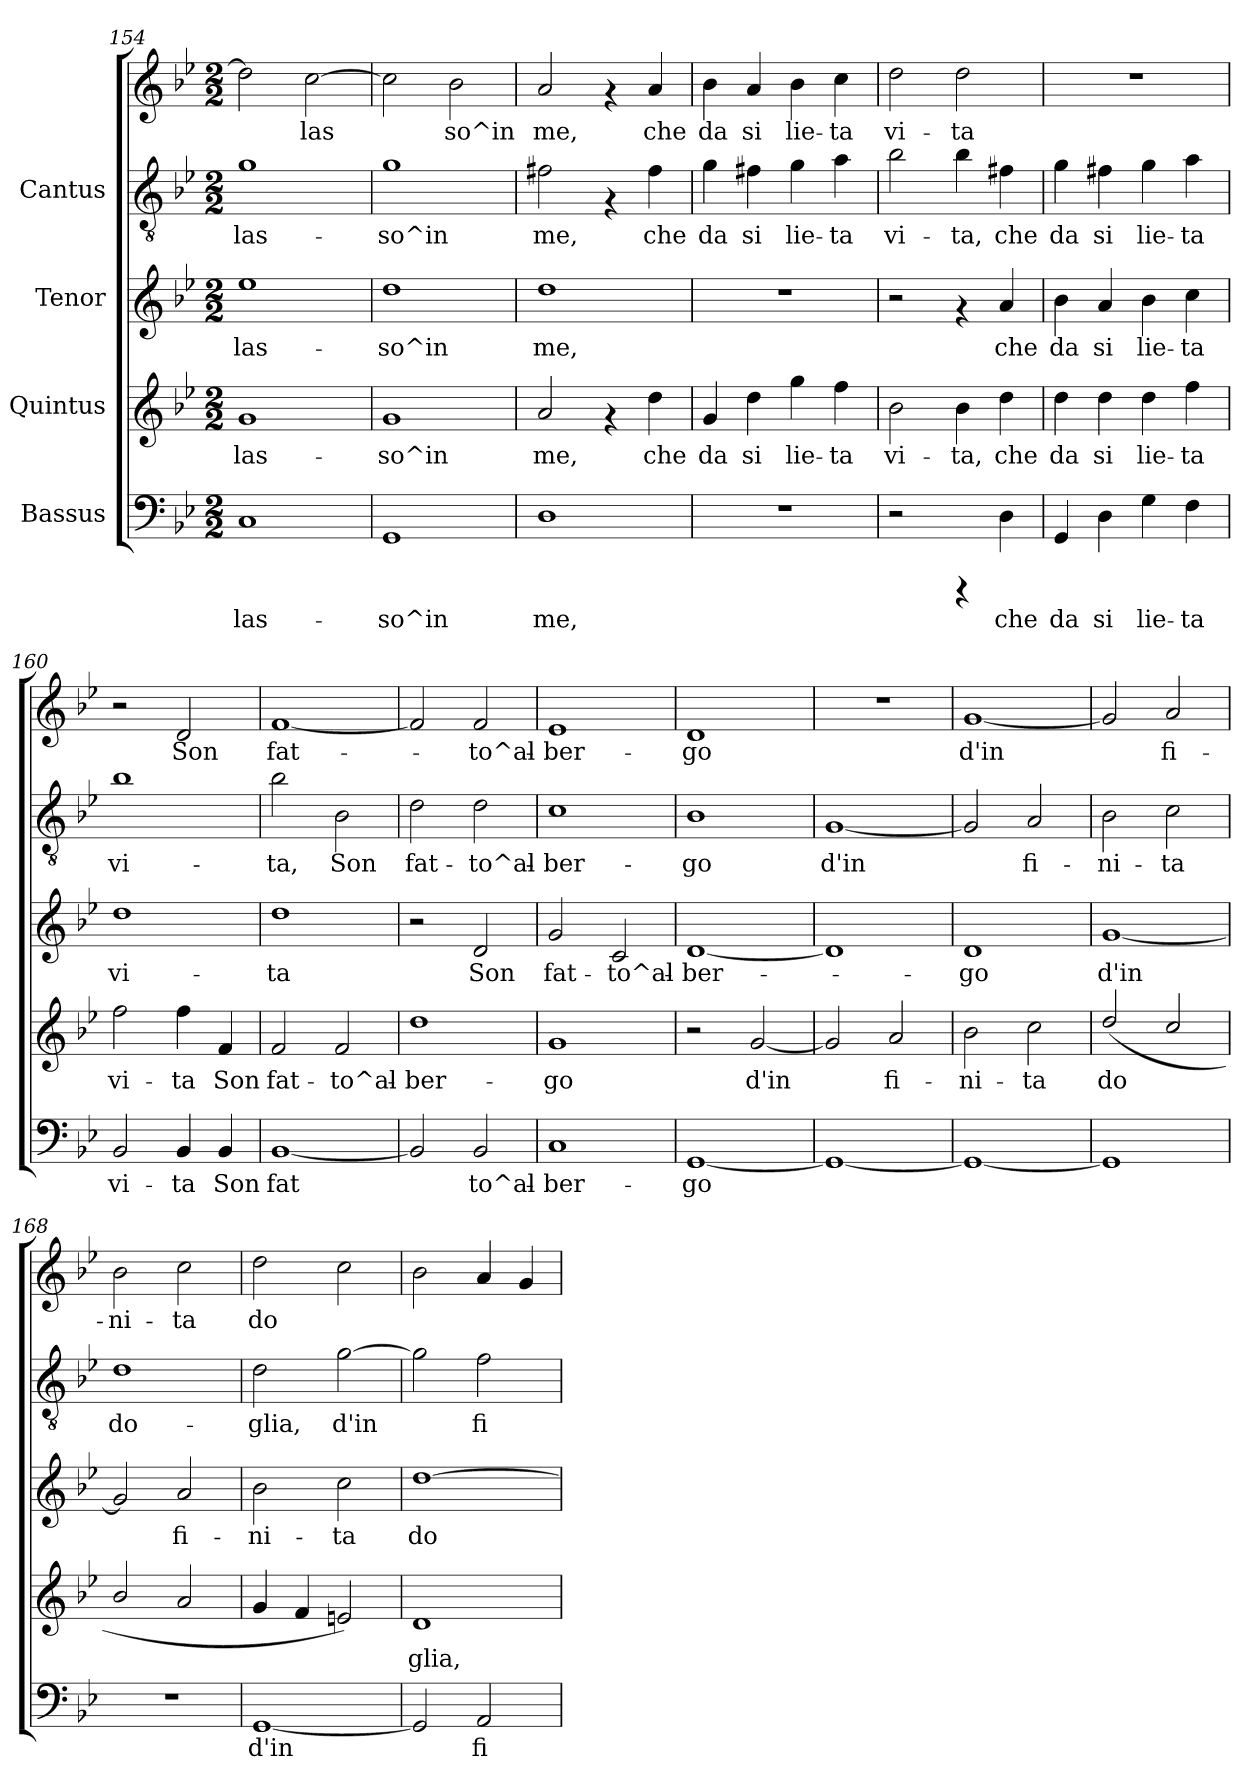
**kern	**text	**kern	**text	**kern	**text	**kern	**text	**kern	**text
*part4	*part4	*part3	*part3	*part2	*part2	*part1	*part1	*part1	*part1
*staff5	*staff5	*staff4	*staff4	*staff3	*staff3	*staff2	*staff2	*staff1	*staff1
*I"Bassus	*	*I"Quintus	*	*I"Tenor	*	*I"Cantus	*	*	*
*clefF4	*	*clefG2	*	*clefG2	*	*clefGv2	*	*clefG2	*
*k[b-e-]	*	*k[b-e-]	*	*k[b-e-]	*	*k[b-e-]	*	*k[b-e-]	*
*B-:	*	*B-:	*	*B-:	*	*B-:	*	*B-:	*
*M2/2	*	*M2/2	*	*M2/2	*	*M2/2	*	*M2/2	*
=154	=154	=154	=154	=154	=154	=154	=154	=154	=154
!	!LO:LY:b:cj	!	!LO:LY:b:cj	!	!LO:LY:b:cj	!	!LO:LY:b:cj	!	!LO:LY:b:cj
1C	las-	1g	las-	1ee-	las-	1g	-las-	2dd\]	.
!	!	!	!	!	!	!	!	!	!LO:LY:b:cj
.	.	.	.	.	.	.	.	[>2cc\	las-
=155	=155	=155	=155	=155	=155	=155	=155	=155	=155
!	!LO:LY:b:cj	!	!LO:LY:b:cj	!	!LO:LY:b:cj	!	!LO:LY:b:cj	!	!LO:LY:b:cj
1GG	-so^in	1g	-so^in	1dd	-so^in	1g	so^in	2cc\]	-
!	!	!	!	!	!	!	!	!	!LO:LY:b:cj
.	.	.	.	.	.	.	.	2b-\	so^in
=156	=156	=156	=156	=156	=156	=156	=156	=156	=156
!	!LO:LY:b:cj	!	!LO:LY:b:cj	!	!LO:LY:b:cj	!	!LO:LY:b:cj	!	!LO:LY:b:cj
1D	me,	2a/	me,	1dd	me,	2f#X\	me,	2a/	me,
.	.	4rf	.	.	.	4rF	.	4rf	.
!	!	!	!LO:LY:b:cj	!	!	!	!LO:LY:b:cj	!	!LO:LY:b:cj
.	.	4dd\	che	.	.	4f#\	che	4a/	che
=157	=157	=157	=157	=157	=157	=157	=157	=157	=157
!	!	!	!LO:LY:b:cj	!	!	!	!LO:LY:b:cj	!	!LO:LY:b:cj
1r	.	4g/	da	1r	.	4g\	da	4b-\	da
!	!	!	!LO:LY:b:cj	!	!	!	!LO:LY:b:cj	!	!LO:LY:b:cj
.	.	4dd\	si	.	.	4f#X\	si	4a/	si
!	!	!	!LO:LY:b:cj	!	!	!	!LO:LY:b:cj	!	!LO:LY:b:cj
.	.	4gg\	lie-	.	.	4g\	lie-	4b-\	lie-
!	!	!	!LO:LY:b:cj	!	!	!	!LO:LY:b:cj	!	!LO:LY:b:cj
.	.	4ff\	-ta	.	.	4a\	-ta	4cc\	-ta
!!LO:PB:g=z
=158	=158	=158	=158	=158	=158	=158	=158	=158	=158
!	!	!	!LO:LY:b:cj	!	!	!	!LO:LY:b:cj	!	!LO:LY:b:cj
2r	.	2b-\	vi-	2r	.	2b-\	vi-	2dd\	vi-
!	!	!	!LO:LY:b:cj	!	!	!	!LO:LY:b:cj	!	!LO:LY:b:cj
4rCCC	.	4b-\	-ta,	4rf	.	4b-\	-ta,	2dd\	-ta
!	!LO:LY:b:cj	!	!LO:LY:b:cj	!	!LO:LY:b:cj	!	!LO:LY:b:cj	!	!
4D\	che	4dd\	che	4a/	che	4f#X\	che	.	.
=159	=159	=159	=159	=159	=159	=159	=159	=159	=159
!	!LO:LY:b:cj	!	!LO:LY:b:cj	!	!LO:LY:b:cj	!	!LO:LY:b:cj	!	!
4GG/	da	4dd\	da	4b-\	da	4g\	da	1r	.
!	!LO:LY:b:cj	!	!LO:LY:b:cj	!	!LO:LY:b:cj	!	!LO:LY:b:cj	!	!
4D\	si	4dd\	si	4a/	si	4f#X\	si	.	.
!	!LO:LY:b:cj	!	!LO:LY:b:cj	!	!LO:LY:b:cj	!	!LO:LY:b:cj	!	!
4G\	lie-	4dd\	lie-	4b-\	lie-	4g\	lie-	.	.
!	!LO:LY:b:cj	!	!LO:LY:b:cj	!	!LO:LY:b:cj	!	!LO:LY:b:cj	!	!
4F\	-ta	4ff\	-ta	4cc\	-ta	4a\	-ta	.	.
=160	=160	=160	=160	=160	=160	=160	=160	=160	=160
!	!LO:LY:b:cj	!	!LO:LY:b:cj	!	!LO:LY:b:cj	!	!LO:LY:b:cj	!	!
2BB-/	vi-	2ff\	vi-	1dd	vi-	1b-	vi-	2r	.
!	!LO:LY:b:cj	!	!LO:LY:b:cj	!	!	!	!	!	!LO:LY:b:cj
4BB-/	-ta	4ff\	-ta	.	.	.	.	2d/	Son
!	!LO:LY:b:cj	!	!LO:LY:b:cj	!	!	!	!	!	!
4BB-/	Son	4f/	Son	.	.	.	.	.	.
=161	=161	=161	=161	=161	=161	=161	=161	=161	=161
!	!LO:LY:b:cj	!	!LO:LY:b:cj	!	!LO:LY:b:cj	!	!LO:LY:b:cj	!	!LO:LY:b:cj
[<1BB-	fat-	2f/	fat-	1dd	-ta	2b-\	-ta,	[<1f	-fat-
!	!	!	!LO:LY:b:cj	!	!	!	!LO:LY:b:cj	!	!
.	.	2f/	-to^al-	.	.	2B-\	Son	.	.
=162	=162	=162	=162	=162	=162	=162	=162	=162	=162
!	!LO:LY:b:cj	!	!LO:LY:b:cj	!	!	!	!LO:LY:b:cj	!	!LO:LY:b:cj
2BB-/]	-	1dd	-ber-	2r	.	2d\	-fat-	2f/]	.
!	!LO:LY:b:cj	!	!	!	!LO:LY:b:cj	!	!LO:LY:b:cj	!	!LO:LY:b:cj
2BB-/	to^al-	.	.	2d/	Son	2d\	-to^al-	2f/	to^al-
=163	=163	=163	=163	=163	=163	=163	=163	=163	=163
!	!LO:LY:b:cj	!	!LO:LY:b:cj	!	!LO:LY:b:cj	!	!LO:LY:b:cj	!	!LO:LY:b:cj
1C	-ber-	1g	-go	2g/	fat-	1c	-ber-	1e-	-ber-
!	!	!	!	!	!LO:LY:b:cj	!	!	!	!
.	.	.	.	2c/	-to^al-	.	.	.	.
=164	=164	=164	=164	=164	=164	=164	=164	=164	=164
!	!LO:LY:b:cj	!	!	!	!LO:LY:b:cj	!	!LO:LY:b:cj	!	!LO:LY:b:cj
[<1GG	-go	2r	.	[<1d	-ber-	1B-	go	1d	-go
!	!	!	!LO:LY:b:cj	!	!	!	!	!	!
.	.	[<2g/	d'in-	.	.	.	.	.	.
!!LO:LB:g=z
=165	=165	=165	=165	=165	=165	=165	=165	=165	=165
!	!	!	!LO:LY:b:cj	!	!	!	!LO:LY:b:cj	!	!
1GG_<	.	2g/]	-	1d]	.	[<1G	d'in-	1r	.
!	!	!	!LO:LY:b:cj	!	!	!	!	!	!
.	.	2a/	fi-	.	.	.	.	.	.
=166	=166	=166	=166	=166	=166	=166	=166	=166	=166
!	!	!	!LO:LY:b:cj	!	!LO:LY:b:cj	!	!LO:LY:b:cj	!	!LO:LY:b:cj
1GG_<	.	2b-\	-ni-	1d	-go	2G/]	-	[<1g	-d'in-
!	!	!	!LO:LY:b:cj	!	!	!	!LO:LY:b:cj	!	!
.	.	2cc\	-ta	.	.	2A/	fi-	.	.
=167	=167	=167	=167	=167	=167	=167	=167	=167	=167
!	!	!	!LO:LY:b:cj	!	!LO:LY:b:cj	!	!LO:LY:b:cj	!	!LO:LY:b:cj
1GG]	.	(<2dd/	do-	[<1g	d'in-	2B-\	-ni-	2g/]	-
!	!	!	!LO:LY:b:cj	!	!	!	!LO:LY:b:cj	!	!LO:LY:b:cj
.	.	2cc/	--	.	.	2c\	-ta	2a/	fi-
=168	=168	=168	=168	=168	=168	=168	=168	=168	=168
!	!	!	!	!	!LO:LY:b:cj	!	!LO:LY:b:cj	!	!LO:LY:b:cj
1r	.	2b-/	.	2g/]	-	1d	do-	2b-\	ni-
!	!	!	!	!	!LO:LY:b:cj	!	!	!	!LO:LY:b:cj
.	.	2a/	.	2a/	fi-	.	.	2cc\	-ta
=169	=169	=169	=169	=169	=169	=169	=169	=169	=169
!	!LO:LY:b:cj	!	!	!	!LO:LY:b:cj	!	!LO:LY:b:cj	!	!LO:LY:b:cj
[<1GG	d'in-	4g/	.	2b-\	-ni-	2d\	-glia,	2dd\	-do-
.	.	4f/	.	.	.	.	.	.	.
!	!	!	!	!	!LO:LY:b:cj	!	!LO:LY:b:cj	!	!LO:LY:b:cj
.	.	2en/)	.	2cc\	-ta	[>2g\	d'in-	2cc\	--
=170	=170	=170	=170	=170	=170	=170	=170	=170	=170
!	!LO:LY:b:cj	!	!LO:LY:b:cj	!	!LO:LY:b:cj	!	!LO:LY:b:cj	!	!
2GG/]	-	1d	-glia,	[>1dd	do-	2g\]	-	2b-\	.
!	!LO:LY:b:cj	!	!	!	!	!	!LO:LY:b:cj	!	!
2AA/	fi-	.	.	.	.	2f\	fi-	4a/	.
.	.	.	.	.	.	.	.	4g/	.
=	=	=	=	=	=	=	=	=	=
*-	*-	*-	*-	*-	*-	*-	*-	*-	*-
